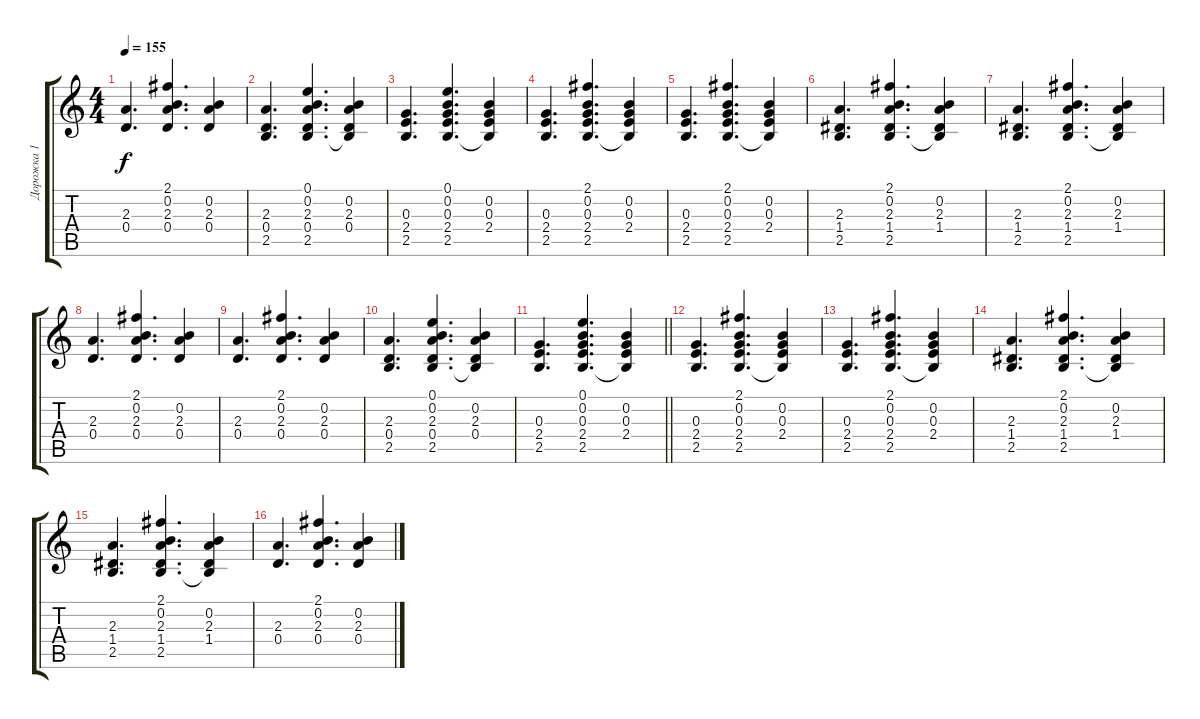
\track ("Дорожка 1" "Дорожка 1") {instrument acousticguitarsteel}
\staff {score tabs}
\tuning (E4 B3 G3 D3 A2 E2) {hide}
\ts (4 4)
\tempo 155
\clef g2
\ks c
(2.3 0.4).4{d dy f} (2.1 0.2 2.3 0.4).4{d} (0.2 2.3 0.4).4 |
(2.3 0.4 2.5).4{d} (0.1 0.2 2.3 0.4 2.5).4{d} (0.2 2.3 0.4 2.5{t}).4 |
(0.3 2.4 2.5).4{d} (0.1 0.2 0.3 2.4 2.5).4{d} (0.2 0.3 2.4 2.5{t}).4 |
(0.3 2.4 2.5).4{d} (2.1 0.2 0.3 2.4 2.5).4{d} (0.2 0.3 2.4 2.5{t}).4 |
(0.3 2.4 2.5).4{d} (2.1 0.2 0.3 2.4 2.5).4{d} (0.2 0.3 2.4 2.5{t}).4 |
(2.3 1.4 2.5).4{d} (2.1 0.2 2.3 1.4 2.5).4{d} (0.2 2.3 1.4 2.5{t}).4 |
(2.3 1.4 2.5).4{d} (2.1 0.2 2.3 1.4 2.5).4{d} (0.2 2.3 1.4 2.5{t}).4 |
(2.3 0.4).4{d} (2.1 0.2 2.3 0.4).4{d} (0.2 2.3 0.4).4 |
(2.3 0.4).4{d} (2.1 0.2 2.3 0.4).4{d} (0.2 2.3 0.4).4 |
(2.3 0.4 2.5).4{d} (0.1 0.2 2.3 0.4 2.5).4{d} (0.2 2.3 0.4 2.5{t}).4 |
\barLineRight lightlight
(0.3 2.4 2.5).4{d} (0.1 0.2 0.3 2.4 2.5).4{d} (0.2 0.3 2.4 2.5{t}).4 |
\section ("" "")
(0.3 2.4 2.5).4{d} (2.1 0.2 0.3 2.4 2.5).4{d} (0.2 0.3 2.4 2.5{t}).4 |
(0.3 2.4 2.5).4{d} (2.1 0.2 0.3 2.4 2.5).4{d} (0.2 0.3 2.4 2.5{t}).4 |
(2.3 1.4 2.5).4{d} (2.1 0.2 2.3 1.4 2.5).4{d} (0.2 2.3 1.4 2.5{t}).4 |
(2.3 1.4 2.5).4{d} (2.1 0.2 2.3 1.4 2.5).4{d} (0.2 2.3 1.4 2.5{t}).4 |
(2.3 0.4).4{d} (2.1 0.2 2.3 0.4).4{d} (0.2 2.3 0.4).4
